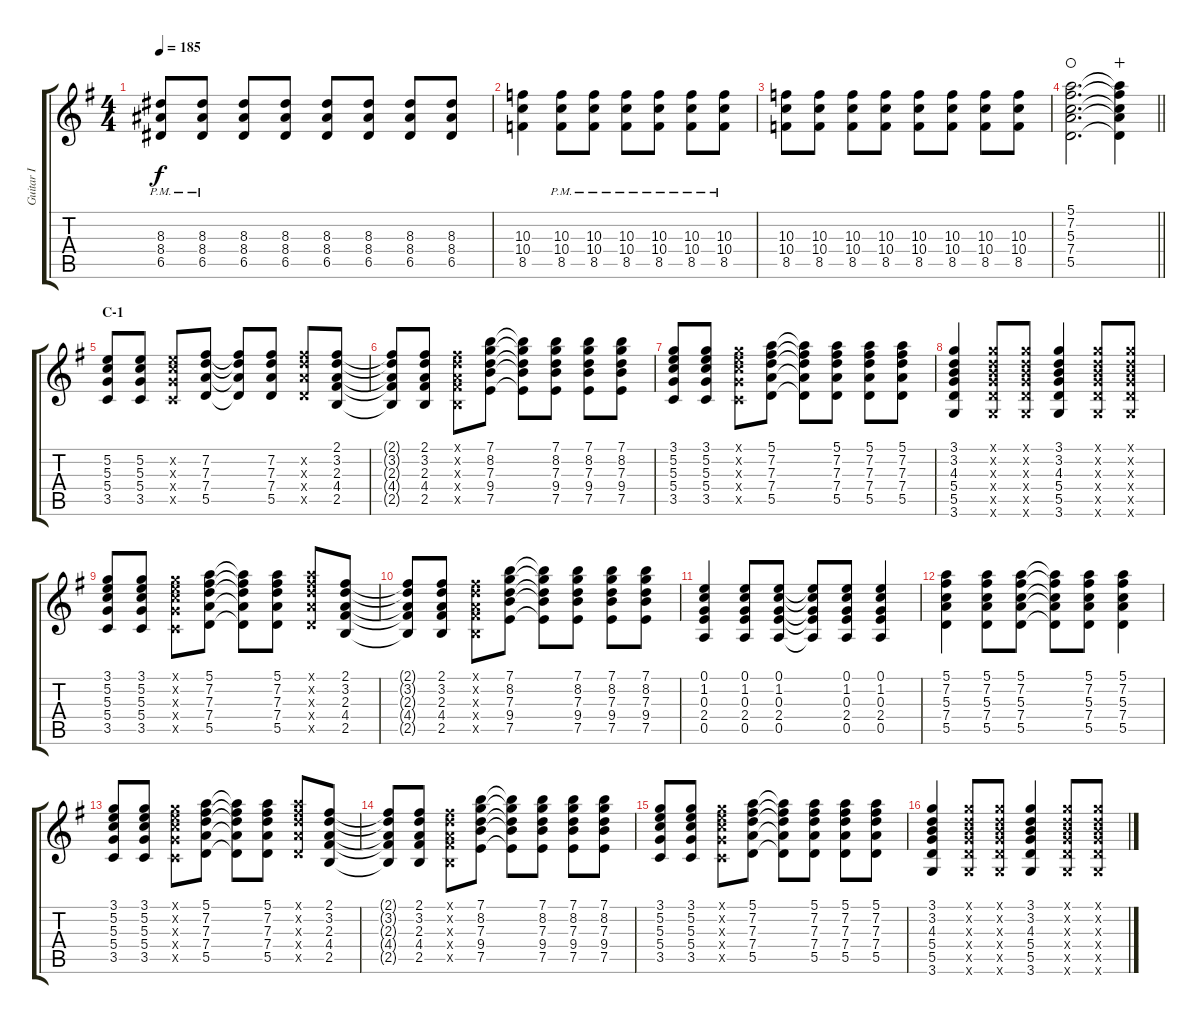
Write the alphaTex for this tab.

\track ("Guitar I" "Guitar I") {instrument overdrivenguitar}
\staff {score tabs}
\tuning (E4 B3 G3 D3 A2 E2) {hide}
\ts (4 4)
\tempo 185
\clef g2
\ks g
(8.3{pm} 8.4{pm} 6.5{pm}).8{dy f} (8.3{pm} 8.4{pm} 6.5{pm}).8 (8.3 8.4 6.5).8 (8.3 8.4 6.5).8 (8.3 8.4 6.5).8 (8.3 8.4 6.5).8 (8.3 8.4 6.5).8 (8.3 8.4 6.5).8 |
(10.3 10.4 8.5).4 (10.3{pm} 10.4{pm} 8.5{pm}).8 (10.3{pm} 10.4{pm} 8.5{pm}).8 (10.3{pm} 10.4{pm} 8.5{pm}).8 (10.3{pm} 10.4{pm} 8.5{pm}).8 (10.3{pm} 10.4{pm} 8.5{pm}).8 (10.3{pm} 10.4{pm} 8.5{pm}).8 |
(10.3 10.4 8.5).8 (10.3 10.4 8.5).8 (10.3 10.4 8.5).8 (10.3 10.4 8.5).8 (10.3 10.4 8.5).8 (10.3 10.4 8.5).8 (10.3 10.4 8.5).8 (10.3 10.4 8.5).8 |
\barLineRight lightlight
(5.1 7.2 5.3 7.4 5.5).2{d waho} (5.1{t} 7.2{t} 5.3{t} 7.4{t} 5.5{t}).4{wahc} |
\section ("" "C-1")
(5.2 5.3 5.4 3.5).8 (5.2 5.3 5.4 3.5).8 (5.2{x} 5.3{x} 5.4{x} 3.5{x}).8 (7.2 7.3 7.4 5.5).8 (7.2{t} 7.3{t} 7.4{t} 5.5{t}).8 (7.2 7.3 7.4 5.5).8 (7.2{x} 7.3{x} 7.4{x} 5.5{x}).8 (2.1 3.2 2.3 4.4 2.5).8 |
(2.1{t} 3.2{t} 2.3{t} 4.4{t} 2.5{t}).8 (2.1 3.2 2.3 4.4 2.5).8 (2.1{x} 3.2{x} 2.3{x} 4.4{x} 2.5{x}).8 (7.1 8.2 7.3 9.4 7.5).8 (7.1{t} 8.2{t} 7.3{t} 9.4{t} 7.5{t}).8 (7.1 8.2 7.3 9.4 7.5).8 (7.1 8.2 7.3 9.4 7.5).8 (7.1 8.2 7.3 9.4 7.5).8 |
(3.1 5.2 5.3 5.4 3.5).8 (3.1 5.2 5.3 5.4 3.5).8 (3.1{x} 5.2{x} 5.3{x} 5.4{x} 3.5{x}).8 (5.1 7.2 7.3 7.4 5.5).8 (5.1{t} 7.2{t} 7.3{t} 7.4{t} 5.5{t}).8 (5.1 7.2 7.3 7.4 5.5).8 (5.1 7.2 7.3 7.4 5.5).8 (5.1 7.2 7.3 7.4 5.5).8 |
(3.1 3.2 4.3 5.4 5.5 3.6).4 (3.1{x} 3.2{x} 4.3{x} 5.4{x} 5.5{x} 3.6{x}).8 (3.1{x} 3.2{x} 4.3{x} 5.4{x} 5.5{x} 3.6{x}).8 (3.1 3.2 4.3 5.4 5.5 3.6).4 (3.1{x} 3.2{x} 4.3{x} 5.4{x} 5.5{x} 3.6{x}).8 (3.1{x} 3.2{x} 4.3{x} 5.4{x} 5.5{x} 3.6{x}).8 |
(3.1 5.2 5.3 5.4 3.5).8 (3.1 5.2 5.3 5.4 3.5).8 (3.1{x} 5.2{x} 5.3{x} 5.4{x} 3.5{x}).8 (5.1 7.2 7.3 7.4 5.5).8 (5.1{t} 7.2{t} 7.3{t} 7.4{t} 5.5{t}).8 (5.1 7.2 7.3 7.4 5.5).8 (5.1{x} 7.2{x} 7.3{x} 7.4{x} 5.5{x}).8 (2.1 3.2 2.3 4.4 2.5).8 |
(2.1{t} 3.2{t} 2.3{t} 4.4{t} 2.5{t}).8 (2.1 3.2 2.3 4.4 2.5).8 (2.1{x} 3.2{x} 2.3{x} 4.4{x} 2.5{x}).8 (7.1 8.2 7.3 9.4 7.5).8 (7.1{t} 8.2{t} 7.3{t} 9.4{t} 7.5{t}).8 (7.1 8.2 7.3 9.4 7.5).8 (7.1 8.2 7.3 9.4 7.5).8 (7.1 8.2 7.3 9.4 7.5).8 |
(0.1 1.2 0.3 2.4 0.5).4 (0.1 1.2 0.3 2.4 0.5).8 (0.1 1.2 0.3 2.4 0.5).8 (0.1{t} 1.2{t} 0.3{t} 2.4{t} 0.5{t}).8 (0.1 1.2 0.3 2.4 0.5).8 (0.1 1.2 0.3 2.4 0.5).4 |
(5.1 7.2 5.3 7.4 5.5).4 (5.1 7.2 5.3 7.4 5.5).8 (5.1 7.2 5.3 7.4 5.5).8 (5.1{t} 7.2{t} 5.3{t} 7.4{t} 5.5{t}).8 (5.1 7.2 5.3 7.4 5.5).8 (5.1 7.2 5.3 7.4 5.5).4 |
(3.1 5.2 5.3 5.4 3.5).8 (3.1 5.2 5.3 5.4 3.5).8 (3.1{x} 5.2{x} 5.3{x} 5.4{x} 3.5{x}).8 (5.1 7.2 7.3 7.4 5.5).8 (5.1{t} 7.2{t} 7.3{t} 7.4{t} 5.5{t}).8 (5.1 7.2 7.3 7.4 5.5).8 (5.1{x} 7.2{x} 7.3{x} 7.4{x} 5.5{x}).8 (2.1 3.2 2.3 4.4 2.5).8 |
(2.1{t} 3.2{t} 2.3{t} 4.4{t} 2.5{t}).8 (2.1 3.2 2.3 4.4 2.5).8 (2.1{x} 3.2{x} 2.3{x} 4.4{x} 2.5{x}).8 (7.1 8.2 7.3 9.4 7.5).8 (7.1{t} 8.2{t} 7.3{t} 9.4{t} 7.5{t}).8 (7.1 8.2 7.3 9.4 7.5).8 (7.1 8.2 7.3 9.4 7.5).8 (7.1 8.2 7.3 9.4 7.5).8 |
(3.1 5.2 5.3 5.4 3.5).8 (3.1 5.2 5.3 5.4 3.5).8 (3.1{x} 5.2{x} 5.3{x} 5.4{x} 3.5{x}).8 (5.1 7.2 7.3 7.4 5.5).8 (5.1{t} 7.2{t} 7.3{t} 7.4{t} 5.5{t}).8 (5.1 7.2 7.3 7.4 5.5).8 (5.1 7.2 7.3 7.4 5.5).8 (5.1 7.2 7.3 7.4 5.5).8 |
(3.1 3.2 4.3 5.4 5.5 3.6).4 (3.1{x} 3.2{x} 4.3{x} 5.4{x} 5.5{x} 3.6{x}).8 (3.1{x} 3.2{x} 4.3{x} 5.4{x} 5.5{x} 3.6{x}).8 (3.1 3.2 4.3 5.4 5.5 3.6).4 (3.1{x} 3.2{x} 4.3{x} 5.4{x} 5.5{x} 3.6{x}).8 (3.1{x} 3.2{x} 4.3{x} 5.4{x} 5.5{x} 3.6{x}).8
